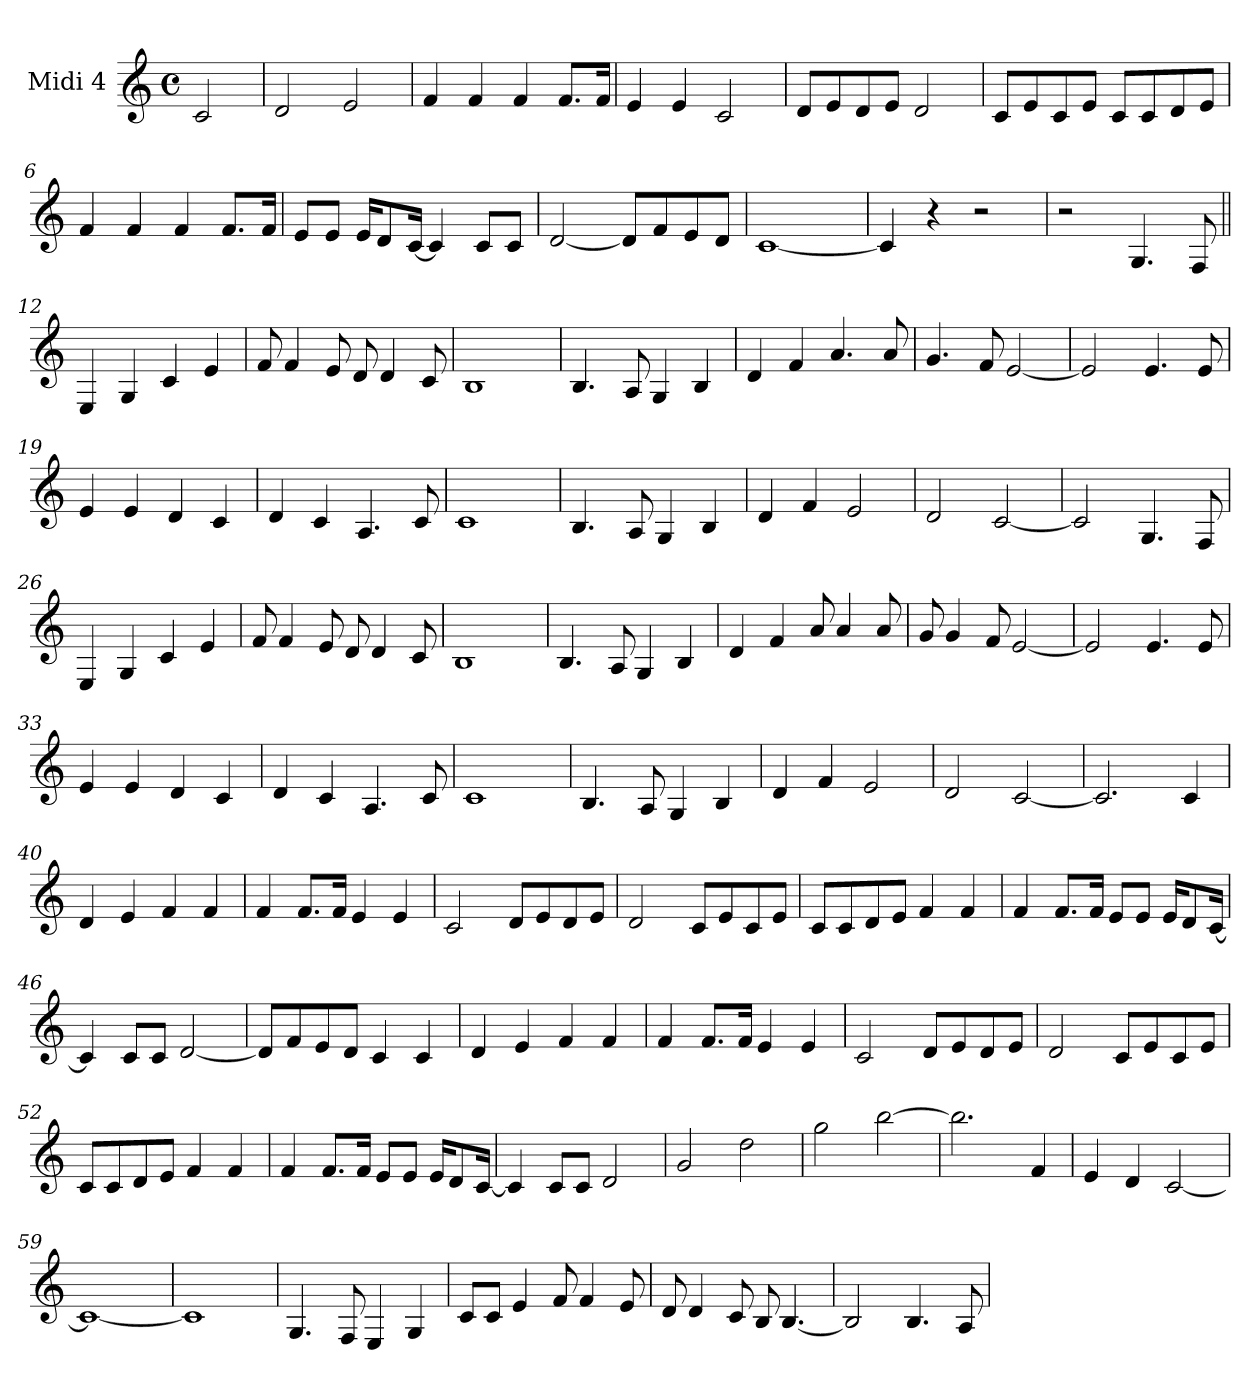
**kern
*part1
*staff1
*I"Midi 4
*clefG2
*k[]
*C:
*M4/4
*met(c)
=
2c/
=1
2d/
2e/
!!LO:LB:g=z
=2
4f/
4f/
4f/
8.f/L
16f/Jk
=3
4e/
4e/
2c/
=4
8d/L
8e/
8d/
8e/J
2d/
=5
8c/L
8e/
8c/
8e/J
8c/L
8c/
8d/
8e/J
=6
4f/
4f/
4f/
8.f/L
16f/Jk
=7
8e/L
8e/J
16e/KL
8d/
[16c/Jk
4c/]
8c/L
8c/J
!!LO:LB:g=z
=8
[2d/
8d/L]
8f/
8e/
8d/J
=9
[1c
=10
4c/]
4r
2r
=11
2r
4.G/
8F/
=12||
4E/
4G/
4c/
4e/
=13
8f/
4f/
8e/
8d/
4d/
8c/
!!LO:LB:g=z
=14
1B
=15
4.B/
8A/
4G/
4B/
=16
4d/
4f/
4.a/
8a/
=17
4.g/
8f/
[2e/
=18
2e/]
4.e/
8e/
=19
4e/
4e/
4d/
4c/
!!LO:LB:g=z
=20
4d/
4c/
4.A/
8c/
=21
1c
=22
4.B/
8A/
4G/
4B/
=23
4d/
4f/
2e/
=24
2d/
[2c/
=25
2c/]
4.G/
8F/
!!LO:LB:g=z
=26
4E/
4G/
4c/
4e/
=27
8f/
4f/
8e/
8d/
4d/
8c/
=28
1B
=29
4.B/
8A/
4G/
4B/
=30
4d/
4f/
8a/
4a/
8a/
=31
8g/
4g/
8f/
[2e/
!!LO:LB:g=z
=32
2e/]
4.e/
8e/
=33
4e/
4e/
4d/
4c/
=34
4d/
4c/
4.A/
8c/
=35
1c
=36
4.B/
8A/
4G/
4B/
=37
4d/
4f/
2e/
!!LO:LB:g=z
=38
2d/
[2c/
=39
2.c/]
4c/
=40
4d/
4e/
4f/
4f/
=41
4f/
8.f/L
16f/Jk
4e/
4e/
=42
2c/
8d/L
8e/
8d/
8e/J
=43
2d/
8c/L
8e/
8c/
8e/J
!!LO:LB:g=z
=44
8c/L
8c/
8d/
8e/J
4f/
4f/
=45
4f/
8.f/L
16f/Jk
8e/L
8e/J
16e/KL
8d/
[16c/Jk
=46
4c/]
8c/L
8c/J
[2d/
=47
8d/L]
8f/
8e/
8d/J
4c/
4c/
=48
4d/
4e/
4f/
4f/
=49
4f/
8.f/L
16f/Jk
4e/
4e/
!!LO:LB:g=z
=50
2c/
8d/L
8e/
8d/
8e/J
=51
2d/
8c/L
8e/
8c/
8e/J
=52
8c/L
8c/
8d/
8e/J
4f/
4f/
=53
4f/
8.f/L
16f/Jk
8e/L
8e/J
16e/KL
8d/
[16c/Jk
=54
4c/]
8c/L
8c/J
2d/
=55
2g/
2dd\
!!LO:LB:g=z
=56
2gg\
[2bb\
=57
2.bb\]
4f/
=58
4e/
4d/
[2c/
=59
1c_
=60
1c]
=61
4.G/
8F/
4E/
4G/
!!LO:PB:g=z
=62
8c/L
8c/J
4e/
8f/
4f/
8e/
=63
8d/
4d/
8c/
8B/
[4.B/
=64
2B/]
4.B/
8A/
=
*-
